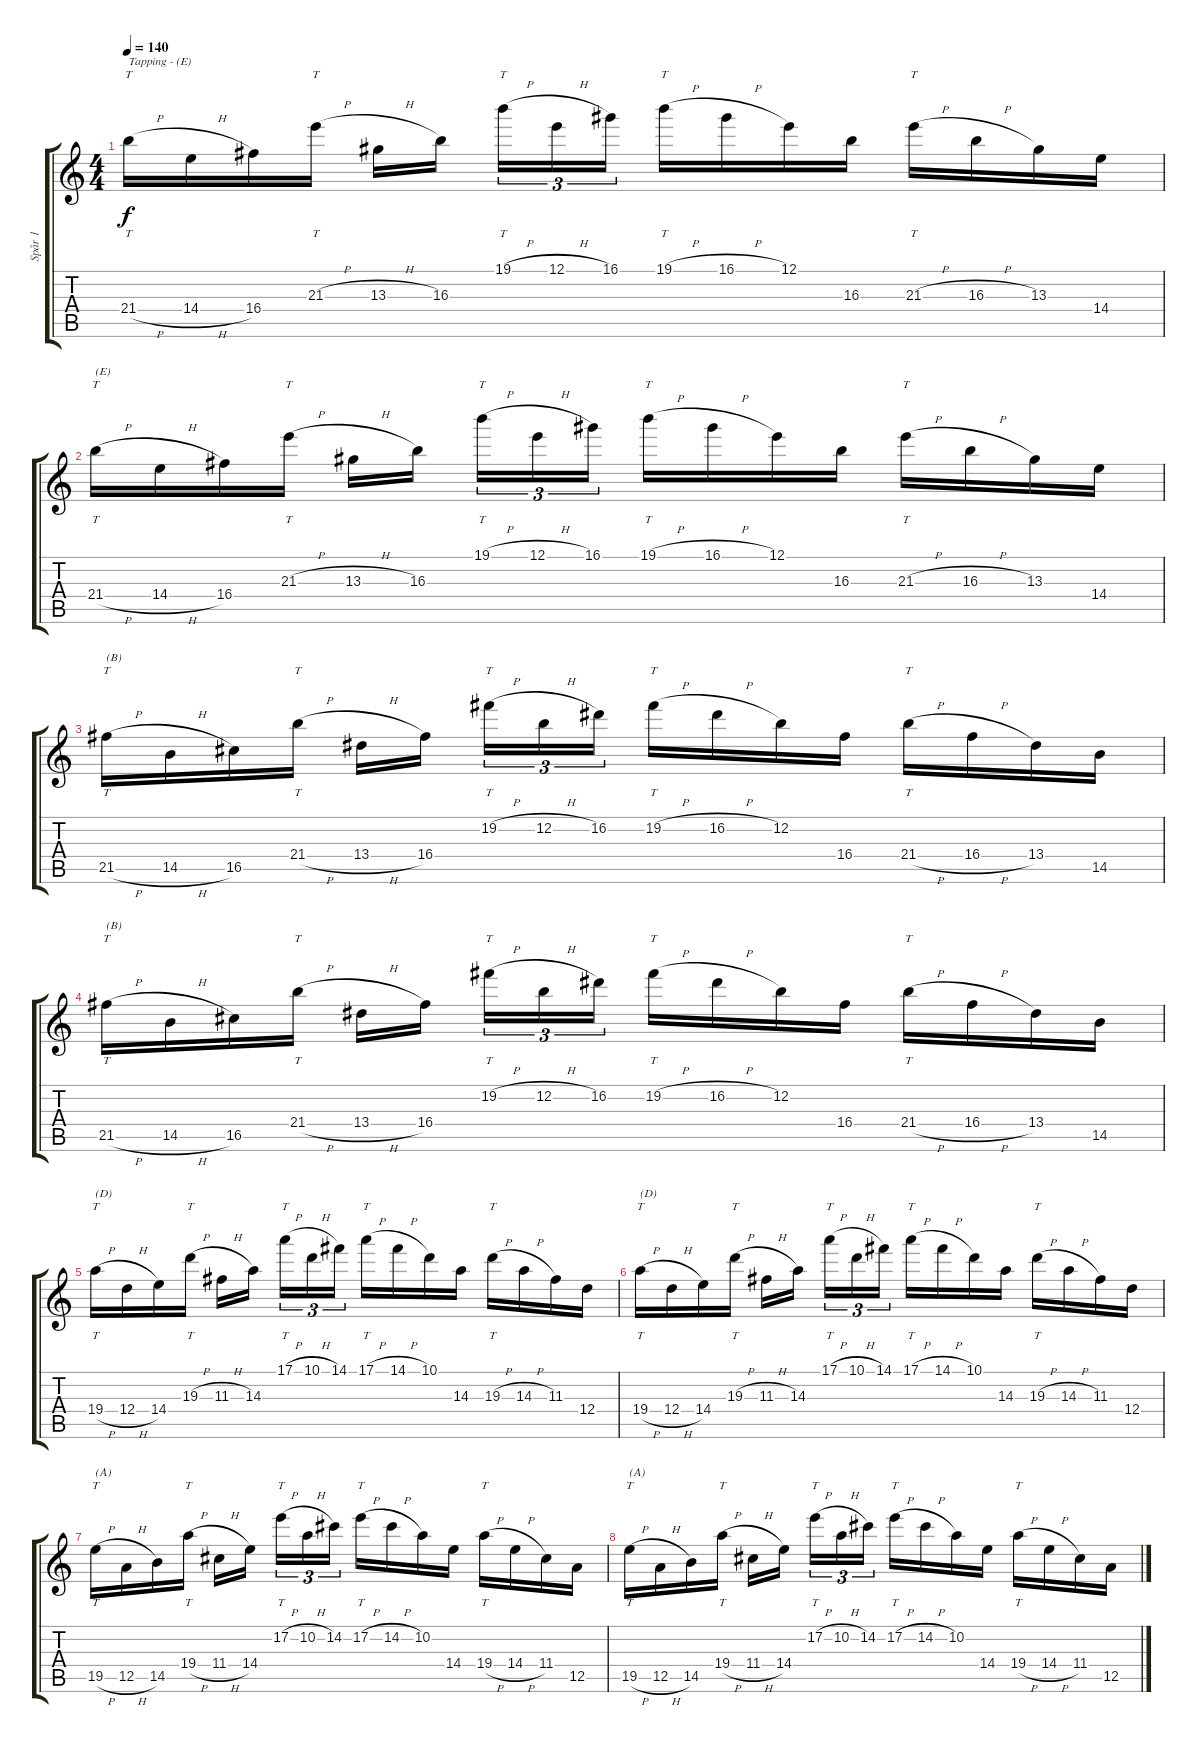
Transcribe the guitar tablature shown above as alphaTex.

\track ("Spår 1" "Spår 1") {instrument distortionguitar}
\staff {score tabs}
\tuning (E4 B3 G3 D3 A2 E2) {hide}
\ts (4 4)
\tempo 140
\clef g2
\ks c
21.4{h}.16{tt txt "Tapping - (E)" dy f} 14.4{h}.16 16.4.16 21.3{h}.16{tt} 13.3{h}.16 16.3.16 19.1{h}.16{tt tu (3 2)} 12.1{h}.16{tu (3 2)} 16.1.16{tu (3 2)} 19.1{h}.16{tt} 16.1{h}.16 12.1.16 16.3.16 21.3{h}.16{tt} 16.3{h}.16 13.3.16 14.4.16 |
21.4{h}.16{tt txt "(E)"} 14.4{h}.16 16.4.16 21.3{h}.16{tt} 13.3{h}.16 16.3.16 19.1{h}.16{tt tu (3 2)} 12.1{h}.16{tu (3 2)} 16.1.16{tu (3 2)} 19.1{h}.16{tt} 16.1{h}.16 12.1.16 16.3.16 21.3{h}.16{tt} 16.3{h}.16 13.3.16 14.4.16 |
21.5{h}.16{tt txt "(B)"} 14.5{h}.16 16.5.16 21.4{h}.16{tt} 13.4{h}.16 16.4.16 19.2{h}.16{tt tu (3 2)} 12.2{h}.16{tu (3 2)} 16.2.16{tu (3 2)} 19.2{h}.16{tt} 16.2{h}.16 12.2.16 16.4.16 21.4{h}.16{tt} 16.4{h}.16 13.4.16 14.5.16 |
21.5{h}.16{tt txt "(B)"} 14.5{h}.16 16.5.16 21.4{h}.16{tt} 13.4{h}.16 16.4.16 19.2{h}.16{tt tu (3 2)} 12.2{h}.16{tu (3 2)} 16.2.16{tu (3 2)} 19.2{h}.16{tt} 16.2{h}.16 12.2.16 16.4.16 21.4{h}.16{tt} 16.4{h}.16 13.4.16 14.5.16 |
19.4{h}.16{tt txt "(D)"} 12.4{h}.16 14.4.16 19.3{h}.16{tt} 11.3{h}.16 14.3.16 17.1{h}.16{tt tu (3 2)} 10.1{h}.16{tu (3 2)} 14.1.16{tu (3 2)} 17.1{h}.16{tt} 14.1{h}.16 10.1.16 14.3.16 19.3{h}.16{tt} 14.3{h}.16 11.3.16 12.4.16 |
19.4{h}.16{tt txt "(D)"} 12.4{h}.16 14.4.16 19.3{h}.16{tt} 11.3{h}.16 14.3.16 17.1{h}.16{tt tu (3 2)} 10.1{h}.16{tu (3 2)} 14.1.16{tu (3 2)} 17.1{h}.16{tt} 14.1{h}.16 10.1.16 14.3.16 19.3{h}.16{tt} 14.3{h}.16 11.3.16 12.4.16 |
19.5{h}.16{tt txt "(A)"} 12.5{h}.16 14.5.16 19.4{h}.16{tt} 11.4{h}.16 14.4.16 17.2{h}.16{tt tu (3 2)} 10.2{h}.16{tu (3 2)} 14.2.16{tu (3 2)} 17.2{h}.16{tt} 14.2{h}.16 10.2.16 14.4.16 19.4{h}.16{tt} 14.4{h}.16 11.4.16 12.5.16 |
19.5{h}.16{tt txt "(A)"} 12.5{h}.16 14.5.16 19.4{h}.16{tt} 11.4{h}.16 14.4.16 17.2{h}.16{tt tu (3 2)} 10.2{h}.16{tu (3 2)} 14.2.16{tu (3 2)} 17.2{h}.16{tt} 14.2{h}.16 10.2.16 14.4.16 19.4{h}.16{tt} 14.4{h}.16 11.4.16 12.5.16
